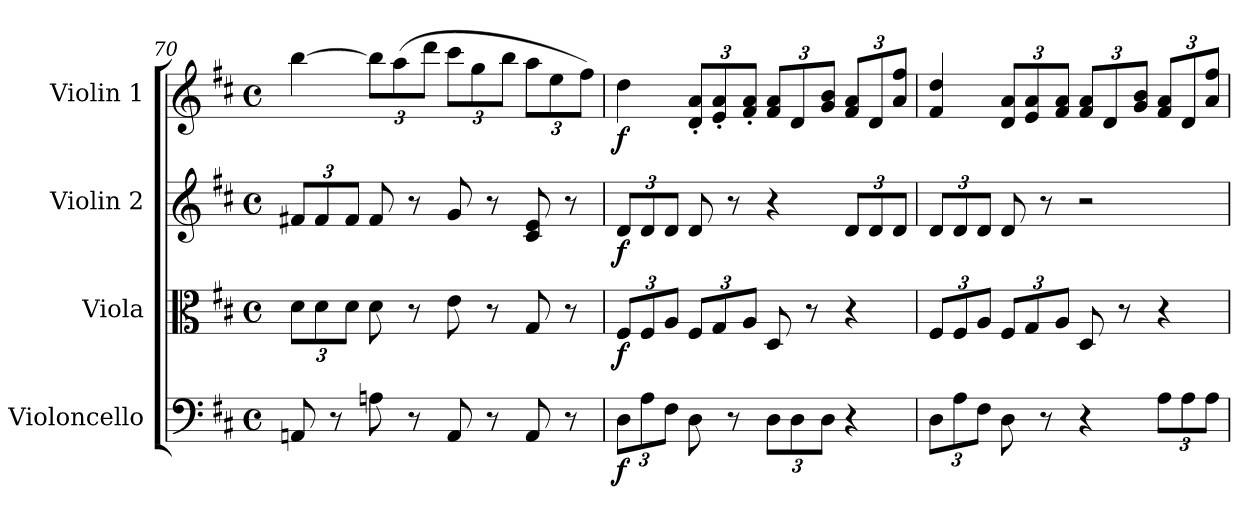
**kern	**dynam	**kern	**dynam	**kern	**dynam	**kern	**dynam
*part4	*part4	*part3	*part3	*part2	*part2	*part1	*part1
*staff4	*staff4	*staff3	*staff3	*staff2	*staff2	*staff1	*staff1
*I"Violoncello	*	*I"Viola	*	*I"Violin 2	*	*I"Violin 1	*
*I'Vc	*	*I'Vla	*	*I'Vln	*	*I'Vln	*
!!LO:LB:g=z
*clefF4	*	*clefC3	*	*clefG2	*	*clefG2	*
*k[f#c#]	*	*k[f#c#]	*	*k[f#c#]	*	*k[f#c#]	*
*M4/4	*	*M4/4	*	*M4/4	*	*M4/4	*
*met(c)	*	*met(c)	*	*met(c)	*	*met(c)	*
*	*	*Xbrackettup	*	*Xbrackettup	*	*	*
=70	=70	=70	=70	=70	=70	=70	=70
8AAn/	.	12d\L	.	12f#X/L	.	[4bb\	.
.	.	12d\	.	12f#/	.	.	.
8r	.	.	.	.	.	.	.
.	.	12d\J	.	12f#/J	.	.	.
*	*	*	*	*	*	*Xbrackettup	*
8An\	.	8d\	.	8f#/	.	12bb\L]	.
.	.	.	.	.	.	(12aa\	.
8r	.	8r	.	8r	.	.	.
.	.	.	.	.	.	12ddd\J	.
8AA/	.	8e\	.	8g/	.	12ccc#\L	.
.	.	.	.	.	.	12gg\	.
8r	.	8r	.	8r	.	.	.
.	.	.	.	.	.	12bb\J	.
8AA/	.	8G/	.	8c#/ 8e/	.	12aa\L	.
.	.	.	.	.	.	12ee\	.
8r	.	8r	.	8r	.	.	.
.	.	.	.	.	.	12ff#\J)	.
=71	=71	=71	=71	=71	=71	=71	=71
!	!LO:DY:b	!	!LO:DY:b	!	!LO:DY:b	!	!LO:DY:b
12D\L	f	12F#/L	f	12d/L	f	4dd\	f
12A\	.	12F#/	.	12d/	.	.	.
12F#\J	.	12A/J	.	12d/J	.	.	.
8D\	.	12F#/L	.	8d/	.	12d/' 12a/'L	.
.	.	12G/	.	.	.	12e/' 12a/'	.
8r	.	.	.	8r	.	.	.
.	.	12A/J	.	.	.	12f#/' 12a/'J	.
12D\L	.	8D/	.	4r	.	12f#/ 12a/L	.
12D\	.	.	.	.	.	12d/	.
.	.	8r	.	.	.	.	.
12D\J	.	.	.	.	.	12g/ 12b/J	.
4r	.	4r	.	12d/L	.	12f#/ 12a/L	.
.	.	.	.	12d/	.	12d/	.
.	.	.	.	12d/J	.	12a/ 12ff#/J	.
=72	=72	=72	=72	=72	=72	=72	=72
12D\L	.	12F#/L	.	12d/L	.	4f#/ 4dd/	.
12A\	.	12F#/	.	12d/	.	.	.
12F#\J	.	12A/J	.	12d/J	.	.	.
8D\	.	12F#/L	.	8d/	.	12d/ 12a/L	.
.	.	12G/	.	.	.	12e/ 12a/	.
8r	.	.	.	8r	.	.	.
.	.	12A/J	.	.	.	12f#/ 12a/J	.
4r	.	8D/	.	2r	.	12f#/ 12a/L	.
.	.	.	.	.	.	12d/	.
.	.	8r	.	.	.	.	.
.	.	.	.	.	.	12g/ 12b/J	.
12A\L	.	4r	.	.	.	12f#/ 12a/L	.
12A\	.	.	.	.	.	12d/	.
12A\J	.	.	.	.	.	12a/ 12ff#/J	.
=	=	=	=	=	=	=	=
*-	*-	*-	*-	*-	*-	*-	*-
